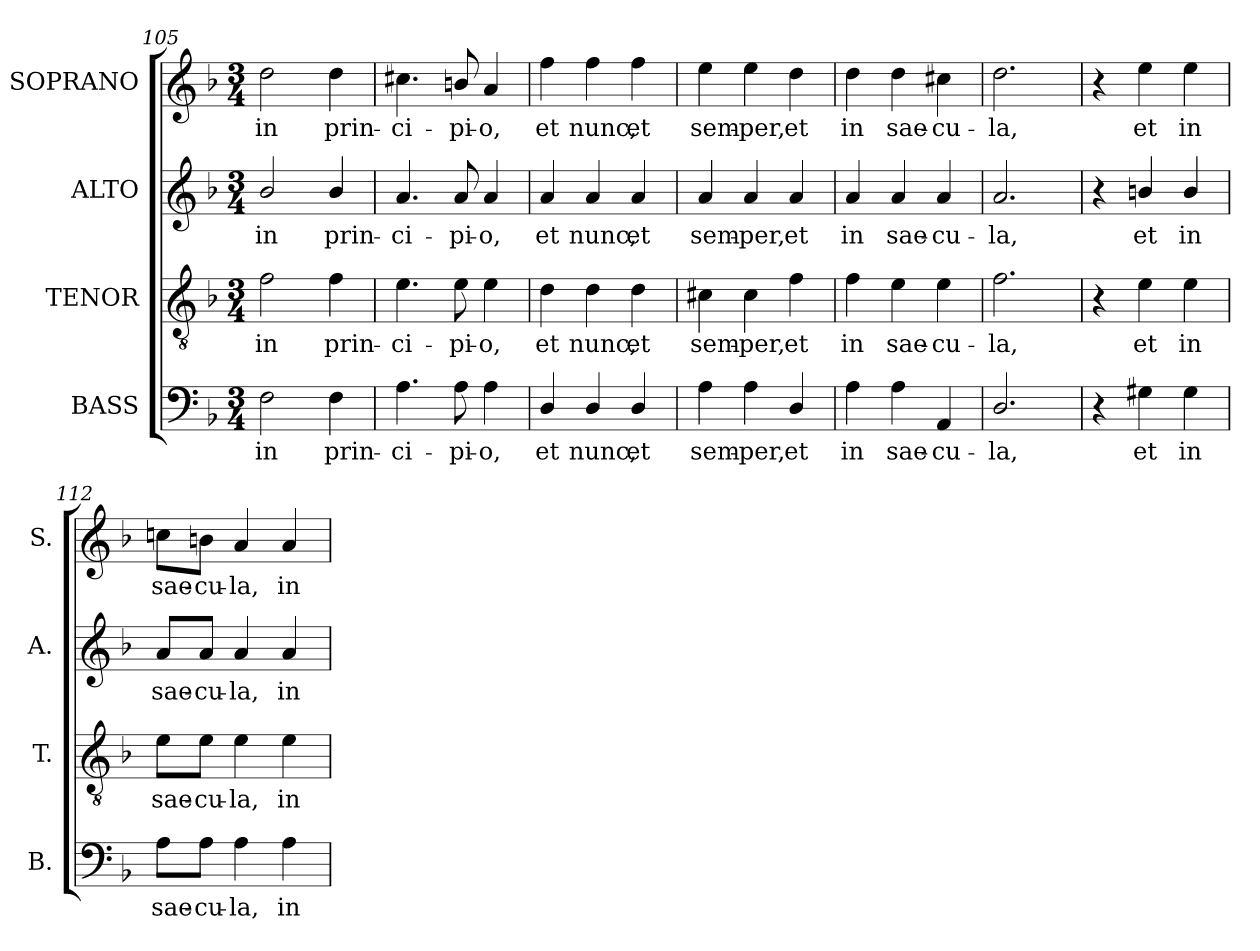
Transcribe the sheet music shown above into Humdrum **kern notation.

**kern	**text	**kern	**text	**kern	**text	**kern	**text
*part4	*part4	*part3	*part3	*part2	*part2	*part1	*part1
*staff4	*staff4	*staff3	*staff3	*staff2	*staff2	*staff1	*staff1
*I"BASS	*	*I"TENOR	*	*I"ALTO	*	*I"SOPRANO	*
*I'B.	*	*I'T.	*	*I'A.	*	*I'S.	*
*clefF4	*	*clefGv2	*	*clefG2	*	*clefG2	*
*	*	*ITrd7c12	*	*	*	*	*
*k[b-]	*	*k[b-]	*	*k[b-]	*	*k[b-]	*
*d:	*	*d:	*	*d:	*	*d:	*
*M3/4	*	*M3/4	*	*M3/4	*	*M3/4	*
=105	=105	=105	=105	=105	=105	=105	=105
!	!LO:LY:b:color=#000000	!	!	!	!	!	!
!	!	!	!LO:LY:b:color=#000000	!	!	!	!
!	!	!	!	!	!LO:LY:b:color=#000000	!	!
!	!	!	!	!	!	!	!LO:LY:b:color=#000000
2Fi\	in	2Fi\	in	2b-i/	in	2ddi\	in
!	!LO:LY:b:color=#000000	!	!	!	!	!	!
!	!	!	!LO:LY:b:color=#000000	!	!	!	!
!	!	!	!	!	!LO:LY:b:color=#000000	!	!
!	!	!	!	!	!	!	!LO:LY:b:color=#000000
4Fi\	prin-	4Fi\	prin-	4b-i/	prin-	4ddi\	prin-
=106	=106	=106	=106	=106	=106	=106	=106
!	!LO:LY:b:color=#000000	!	!	!	!	!	!
!	!	!	!LO:LY:b:color=#000000	!	!	!	!
!	!	!	!	!	!LO:LY:b:color=#000000	!	!
!	!	!	!	!	!	!	!LO:LY:b:color=#000000
4.Ai\	-ci-	4.Ei\	-ci-	4.ai/	-ci-	4.cc#Xi\	-ci-
!	!LO:LY:b:color=#000000	!	!	!	!	!	!
!	!	!	!LO:LY:b:color=#000000	!	!	!	!
!	!	!	!	!	!LO:LY:b:color=#000000	!	!
!	!	!	!	!	!	!	!LO:LY:b:color=#000000
8Ai\	-pi-	8Ei\	-pi-	8ai/	-pi-	8bni/	-pi-
!	!LO:LY:b:color=#000000	!	!	!	!	!	!
!	!	!	!LO:LY:b:color=#000000	!	!	!	!
!	!	!	!	!	!LO:LY:b:color=#000000	!	!
!	!	!	!	!	!	!	!LO:LY:b:color=#000000
4Ai\	-o,	4Ei\	-o,	4ai/	-o,	4ai/	-o,
=107	=107	=107	=107	=107	=107	=107	=107
!	!LO:LY:b:color=#000000	!	!	!	!	!	!
!	!	!	!LO:LY:b:color=#000000	!	!	!	!
!	!	!	!	!	!LO:LY:b:color=#000000	!	!
!	!	!	!	!	!	!	!LO:LY:b:color=#000000
4Di/	et	4Di\	et	4ai/	et	4ffi\	et
!	!LO:LY:b:color=#000000	!	!	!	!	!	!
!	!	!	!LO:LY:b:color=#000000	!	!	!	!
!	!	!	!	!	!LO:LY:b:color=#000000	!	!
!	!	!	!	!	!	!	!LO:LY:b:color=#000000
4Di/	nunc,	4Di\	nunc,	4ai/	nunc,	4ffi\	nunc,
!	!LO:LY:b:color=#000000	!	!	!	!	!	!
!	!	!	!LO:LY:b:color=#000000	!	!	!	!
!	!	!	!	!	!LO:LY:b:color=#000000	!	!
!	!	!	!	!	!	!	!LO:LY:b:color=#000000
4Di/	et	4Di\	et	4ai/	et	4ffi\	et
=108	=108	=108	=108	=108	=108	=108	=108
!	!LO:LY:b:color=#000000	!	!	!	!	!	!
!	!	!	!LO:LY:b:color=#000000	!	!	!	!
!	!	!	!	!	!LO:LY:b:color=#000000	!	!
!	!	!	!	!	!	!	!LO:LY:b:color=#000000
4Ai\	sem-	4C#Xi\	sem-	4ai/	sem-	4eei\	sem-
!	!LO:LY:b:color=#000000	!	!	!	!	!	!
!	!	!	!LO:LY:b:color=#000000	!	!	!	!
!	!	!	!	!	!LO:LY:b:color=#000000	!	!
!	!	!	!	!	!	!	!LO:LY:b:color=#000000
4Ai\	-per,	4C#i\	-per,	4ai/	-per,	4eei\	-per,
!	!LO:LY:b:color=#000000	!	!	!	!	!	!
!	!	!	!LO:LY:b:color=#000000	!	!	!	!
!	!	!	!	!	!LO:LY:b:color=#000000	!	!
!	!	!	!	!	!	!	!LO:LY:b:color=#000000
4Di/	et	4Fi\	et	4ai/	et	4ddi\	et
=109	=109	=109	=109	=109	=109	=109	=109
!	!LO:LY:b:color=#000000	!	!	!	!	!	!
!	!	!	!LO:LY:b:color=#000000	!	!	!	!
!	!	!	!	!	!LO:LY:b:color=#000000	!	!
!	!	!	!	!	!	!	!LO:LY:b:color=#000000
4Ai\	in	4Fi\	in	4ai/	in	4ddi\	in
!	!LO:LY:b:color=#000000	!	!	!	!	!	!
!	!	!	!LO:LY:b:color=#000000	!	!	!	!
!	!	!	!	!	!LO:LY:b:color=#000000	!	!
!	!	!	!	!	!	!	!LO:LY:b:color=#000000
4Ai\	sae-	4Ei\	sae-	4ai/	sae-	4ddi\	sae-
!	!LO:LY:b:color=#000000	!	!	!	!	!	!
!	!	!	!LO:LY:b:color=#000000	!	!	!	!
!	!	!	!	!	!LO:LY:b:color=#000000	!	!
!	!	!	!	!	!	!	!LO:LY:b:color=#000000
4AAi/	-cu-	4Ei\	-cu-	4ai/	-cu-	4cc#Xi\	-cu-
=110	=110	=110	=110	=110	=110	=110	=110
!	!LO:LY:b:color=#000000	!	!	!	!	!	!
!	!	!	!LO:LY:b:color=#000000	!	!	!	!
!	!	!	!	!	!LO:LY:b:color=#000000	!	!
!	!	!	!	!	!	!	!LO:LY:b:color=#000000
2.Di/	-la,	2.Fi\	-la,	2.ai/	-la,	2.ddi\	-la,
=111	=111	=111	=111	=111	=111	=111	=111
4r	.	4r	.	4r	.	4r	.
!	!LO:LY:b:color=#000000	!	!	!	!	!	!
!	!	!	!LO:LY:b:color=#000000	!	!	!	!
!	!	!	!	!	!LO:LY:b:color=#000000	!	!
!	!	!	!	!	!	!	!LO:LY:b:color=#000000
4G#Xi\	et	4Ei\	et	4bni/	et	4eei\	et
!	!LO:LY:b:color=#000000	!	!	!	!	!	!
!	!	!	!LO:LY:b:color=#000000	!	!	!	!
!	!	!	!	!	!LO:LY:b:color=#000000	!	!
!	!	!	!	!	!	!	!LO:LY:b:color=#000000
4G#i\	in	4Ei\	in	4bi/	in	4eei\	in
!!LO:PB:g=z
=112	=112	=112	=112	=112	=112	=112	=112
!	!LO:LY:b:color=#000000	!	!	!	!	!	!
!	!	!	!LO:LY:b:color=#000000	!	!	!	!
!	!	!	!	!	!LO:LY:b:color=#000000	!	!
!	!	!	!	!	!	!	!LO:LY:b:color=#000000
8Ai\L	sae-	8Ei\L	sae-	8ai/L	sae-	8ccni\L	sae-
!	!LO:LY:b:color=#000000	!	!	!	!	!	!
!	!	!	!LO:LY:b:color=#000000	!	!	!	!
!	!	!	!	!	!LO:LY:b:color=#000000	!	!
!	!	!	!	!	!	!	!LO:LY:b:color=#000000
8Ai\J	-cu-	8Ei\J	-cu-	8ai/J	-cu-	8bni\J	-cu-
!	!LO:LY:b:color=#000000	!	!	!	!	!	!
!	!	!	!LO:LY:b:color=#000000	!	!	!	!
!	!	!	!	!	!LO:LY:b:color=#000000	!	!
!	!	!	!	!	!	!	!LO:LY:b:color=#000000
4Ai\	-la,	4Ei\	-la,	4ai/	-la,	4ai/	-la,
!	!LO:LY:b:color=#000000	!	!	!	!	!	!
!	!	!	!LO:LY:b:color=#000000	!	!	!	!
!	!	!	!	!	!LO:LY:b:color=#000000	!	!
!	!	!	!	!	!	!	!LO:LY:b:color=#000000
4Ai\	in	4Ei\	in	4ai/	in	4ai/	in
=	=	=	=	=	=	=	=
*-	*-	*-	*-	*-	*-	*-	*-
